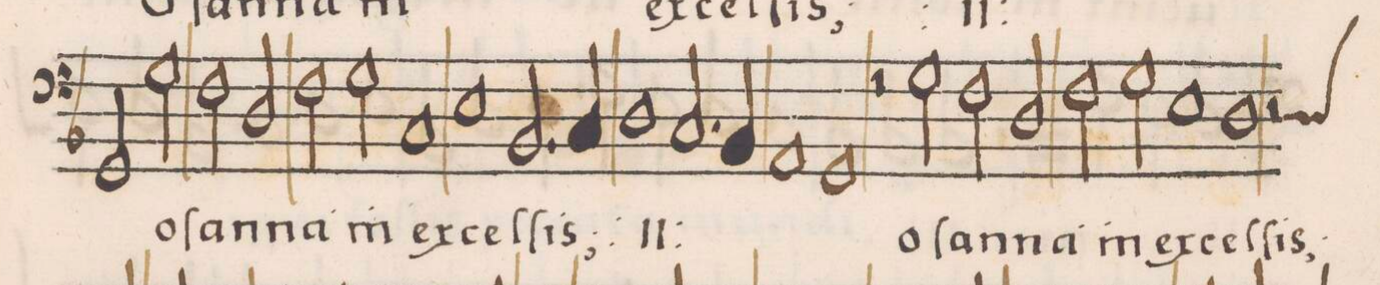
**kern	**text
*I"BASSVS	*
*clefF4	*
*k[b-]	*
*met(C|)	*
*M2/1	*
2GG/	-ſis
*	*Xij
2G\	o-
=63-	=63-
2F\	-ſan-
2D/	.
2F\	-na
2G\	in
=64-	=64-
1C/	ex-
1E\	-cel-
=65-	=65-
2.BB-/	-ſis;
4C/	.
*	*ij
1D\	in
=66-	=66-
2.C/	ex-
4BB-/	.
1AA/	-cel-
=67-	=67-
1GG/	-ſis
*	*Xij
2r	.
2G\	o-
=68-	=68-
2F\	-ſan-
2D/	-na
2F\	in
2G\	ex-
=69-	=69-
1E\	-cel-
*custos:D	*
1D\	-ſis;
=70-	=70-
2r	.
*custos:C	*
*	*ij
*-	*-
